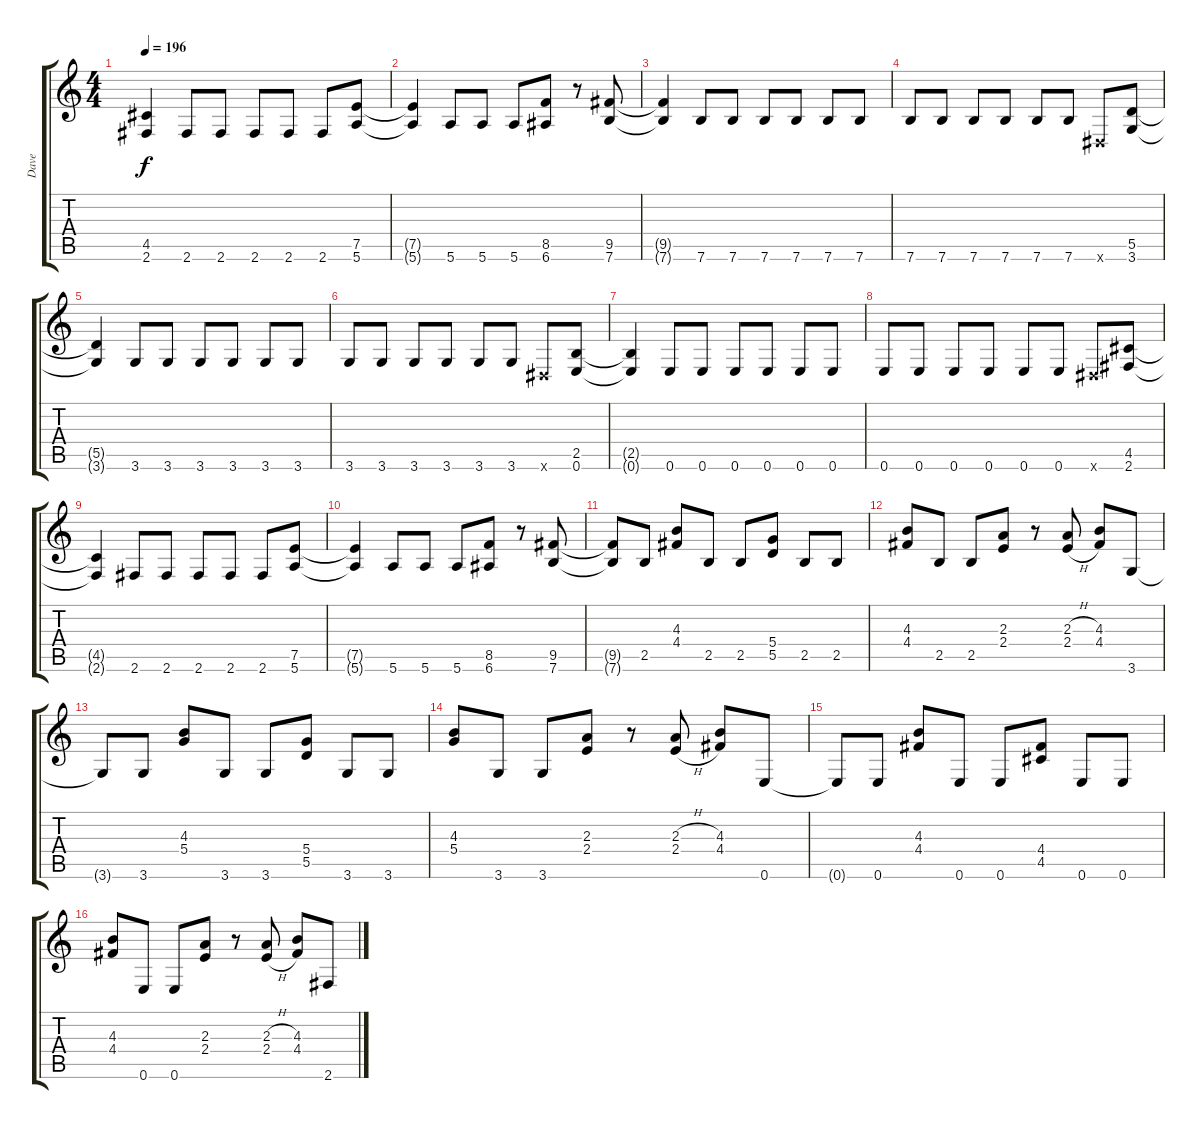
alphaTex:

\track ("Dave" "Dave") {instrument distortionguitar}
\staff {score tabs}
\tuning (E4 B3 G3 D3 A2 E2) {hide}
\ts (4 4)
\tempo 196
\clef g2
\ks c
(4.5{t} 2.6{t}).4{dy f} 2.6.8 2.6.8 2.6.8 2.6.8 2.6.8 (7.5 5.6).8 |
(7.5{t} 5.6{t}).4 5.6.8 5.6.8 5.6.8 (8.5 6.6).8 r.8 (9.5 7.6).8 |
(9.5{t} 7.6{t}).4 7.6.8 7.6.8 7.6.8 7.6.8 7.6.8 7.6.8 |
7.6.8 7.6.8 7.6.8 7.6.8 7.6.8 7.6.8 -1.6{x}.8 (5.5 3.6).8 |
(5.5{t} 3.6{t}).4 3.6.8 3.6.8 3.6.8 3.6.8 3.6.8 3.6.8 |
3.6.8 3.6.8 3.6.8 3.6.8 3.6.8 3.6.8 -1.6{x}.8 (2.5 0.6).8 |
(2.5{t} 0.6{t}).4 0.6.8 0.6.8 0.6.8 0.6.8 0.6.8 0.6.8 |
0.6.8 0.6.8 0.6.8 0.6.8 0.6.8 0.6.8 -1.6{x}.8 (4.5 2.6).8 |
(4.5{t} 2.6{t}).4 2.6.8 2.6.8 2.6.8 2.6.8 2.6.8 (7.5 5.6).8 |
(7.5{t} 5.6{t}).4 5.6.8 5.6.8 5.6.8 (8.5 6.6).8 r.8 (9.5 7.6).8 |
(9.5{t} 7.6{t}).8 2.5.8 (4.3 4.4).8 2.5.8 2.5.8 (5.4 5.5).8 2.5.8 2.5.8 |
(4.3 4.4).8 2.5.8 2.5.8 (2.3 2.4).8 r.8 (2.3{h} 2.4{h}).8 (4.3 4.4).8 3.6.8 |
3.6{t}.8 3.6.8 (4.3 5.4).8 3.6.8 3.6.8 (5.4 5.5).8 3.6.8 3.6.8 |
(4.3 5.4).8 3.6.8 3.6.8 (2.3 2.4).8 r.8 (2.3{h} 2.4{h}).8 (4.3 4.4).8 0.6.8 |
0.6{t}.8 0.6.8 (4.3 4.4).8 0.6.8 0.6.8 (4.4 4.5).8 0.6.8 0.6.8 |
(4.3 4.4).8 0.6.8 0.6.8 (2.3 2.4).8 r.8 (2.3{h} 2.4{h}).8 (4.3 4.4).8 2.6.8
